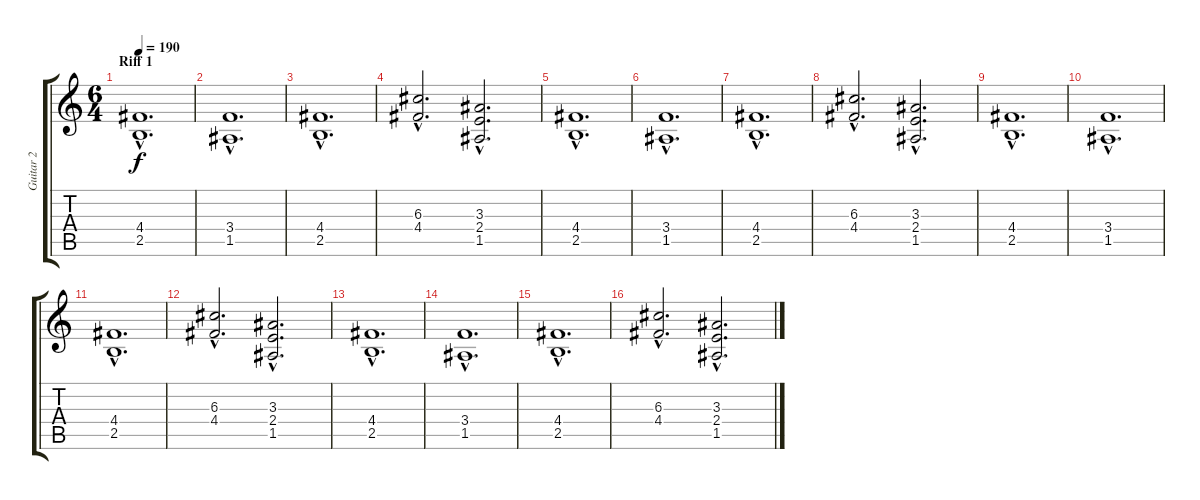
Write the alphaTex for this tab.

\track ("Guitar 2" "Guitar 2") {instrument overdrivenguitar}
\staff {score tabs}
\tuning (E4 B3 G3 D3 A2 E2) {hide}
\ts (6 4)
\section ("" "Riff 1")
\tempo 190
\clef g2
\ks c
(4.4{hac} 2.5{hac}).1{d dy f instrument overdrivenguitar} |
(3.4{hac} 1.5{hac}).1{d} |
(4.4{hac} 2.5{hac}).1{d} |
(6.3{hac} 4.4{hac}).2{d} (3.3{hac} 2.4{hac} 1.5{hac}).2{d} |
(4.4{hac} 2.5{hac}).1{d} |
(3.4{hac} 1.5{hac}).1{d} |
(4.4{hac} 2.5{hac}).1{d} |
(6.3{hac} 4.4{hac}).2{d} (3.3{hac} 2.4{hac} 1.5{hac}).2{d} |
(4.4{hac} 2.5{hac}).1{d} |
(3.4{hac} 1.5{hac}).1{d} |
(4.4{hac} 2.5{hac}).1{d} |
(6.3{hac} 4.4{hac}).2{d} (3.3{hac} 2.4{hac} 1.5{hac}).2{d} |
(4.4{hac} 2.5{hac}).1{d} |
(3.4{hac} 1.5{hac}).1{d} |
(4.4{hac} 2.5{hac}).1{d} |
(6.3{hac} 4.4{hac}).2{d} (3.3{hac} 2.4{hac} 1.5{hac}).2{d}
